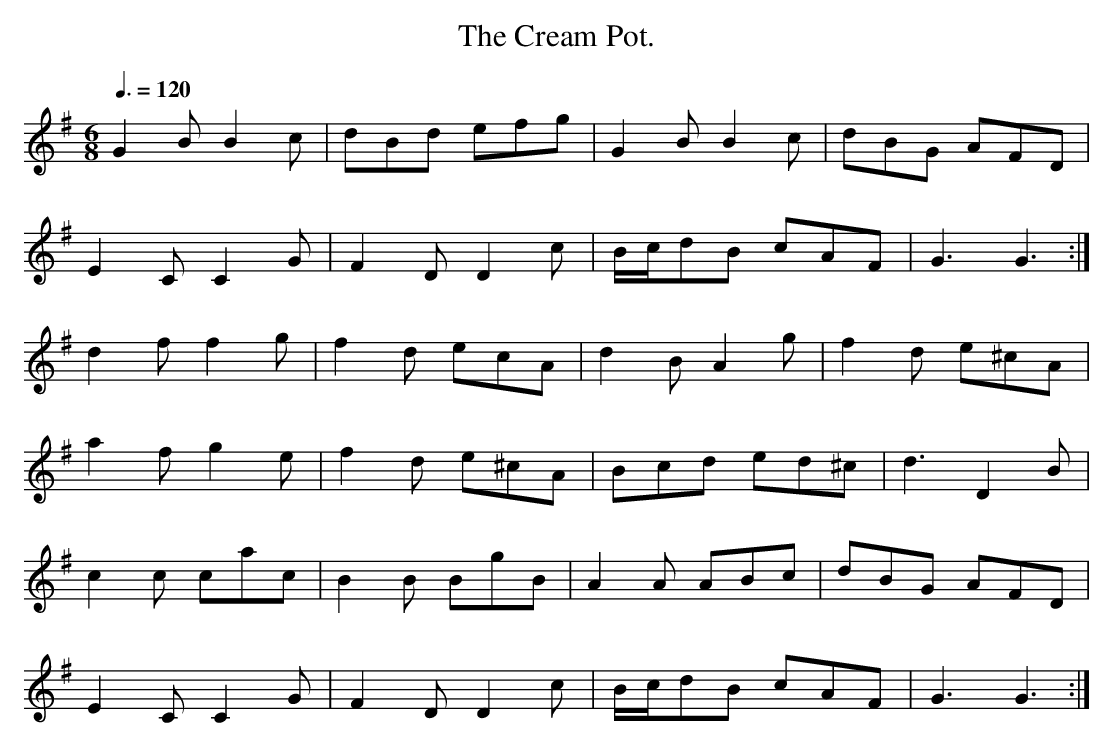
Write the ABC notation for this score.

X:1
T:The Cream Pot.
M:6/8
L:1/8
Q:3/8=120
K:G
G2B B2c | dBd efg | G2B B2c | dBG AFD |
E2C C2G | F2D D2c | B/c/dB cAF | G3 G3 :|
d2f f2g | f2d ecA | d2B A2g | f2d e^cA |
a2f g2e | f2d e^cA | Bcd ed^c | d3 D2B |
c2c cac | B2B BgB | A2A ABc | dBG AFD |
E2C C2G | F2D D2c | B/c/dB cAF | G3 G3 :|
